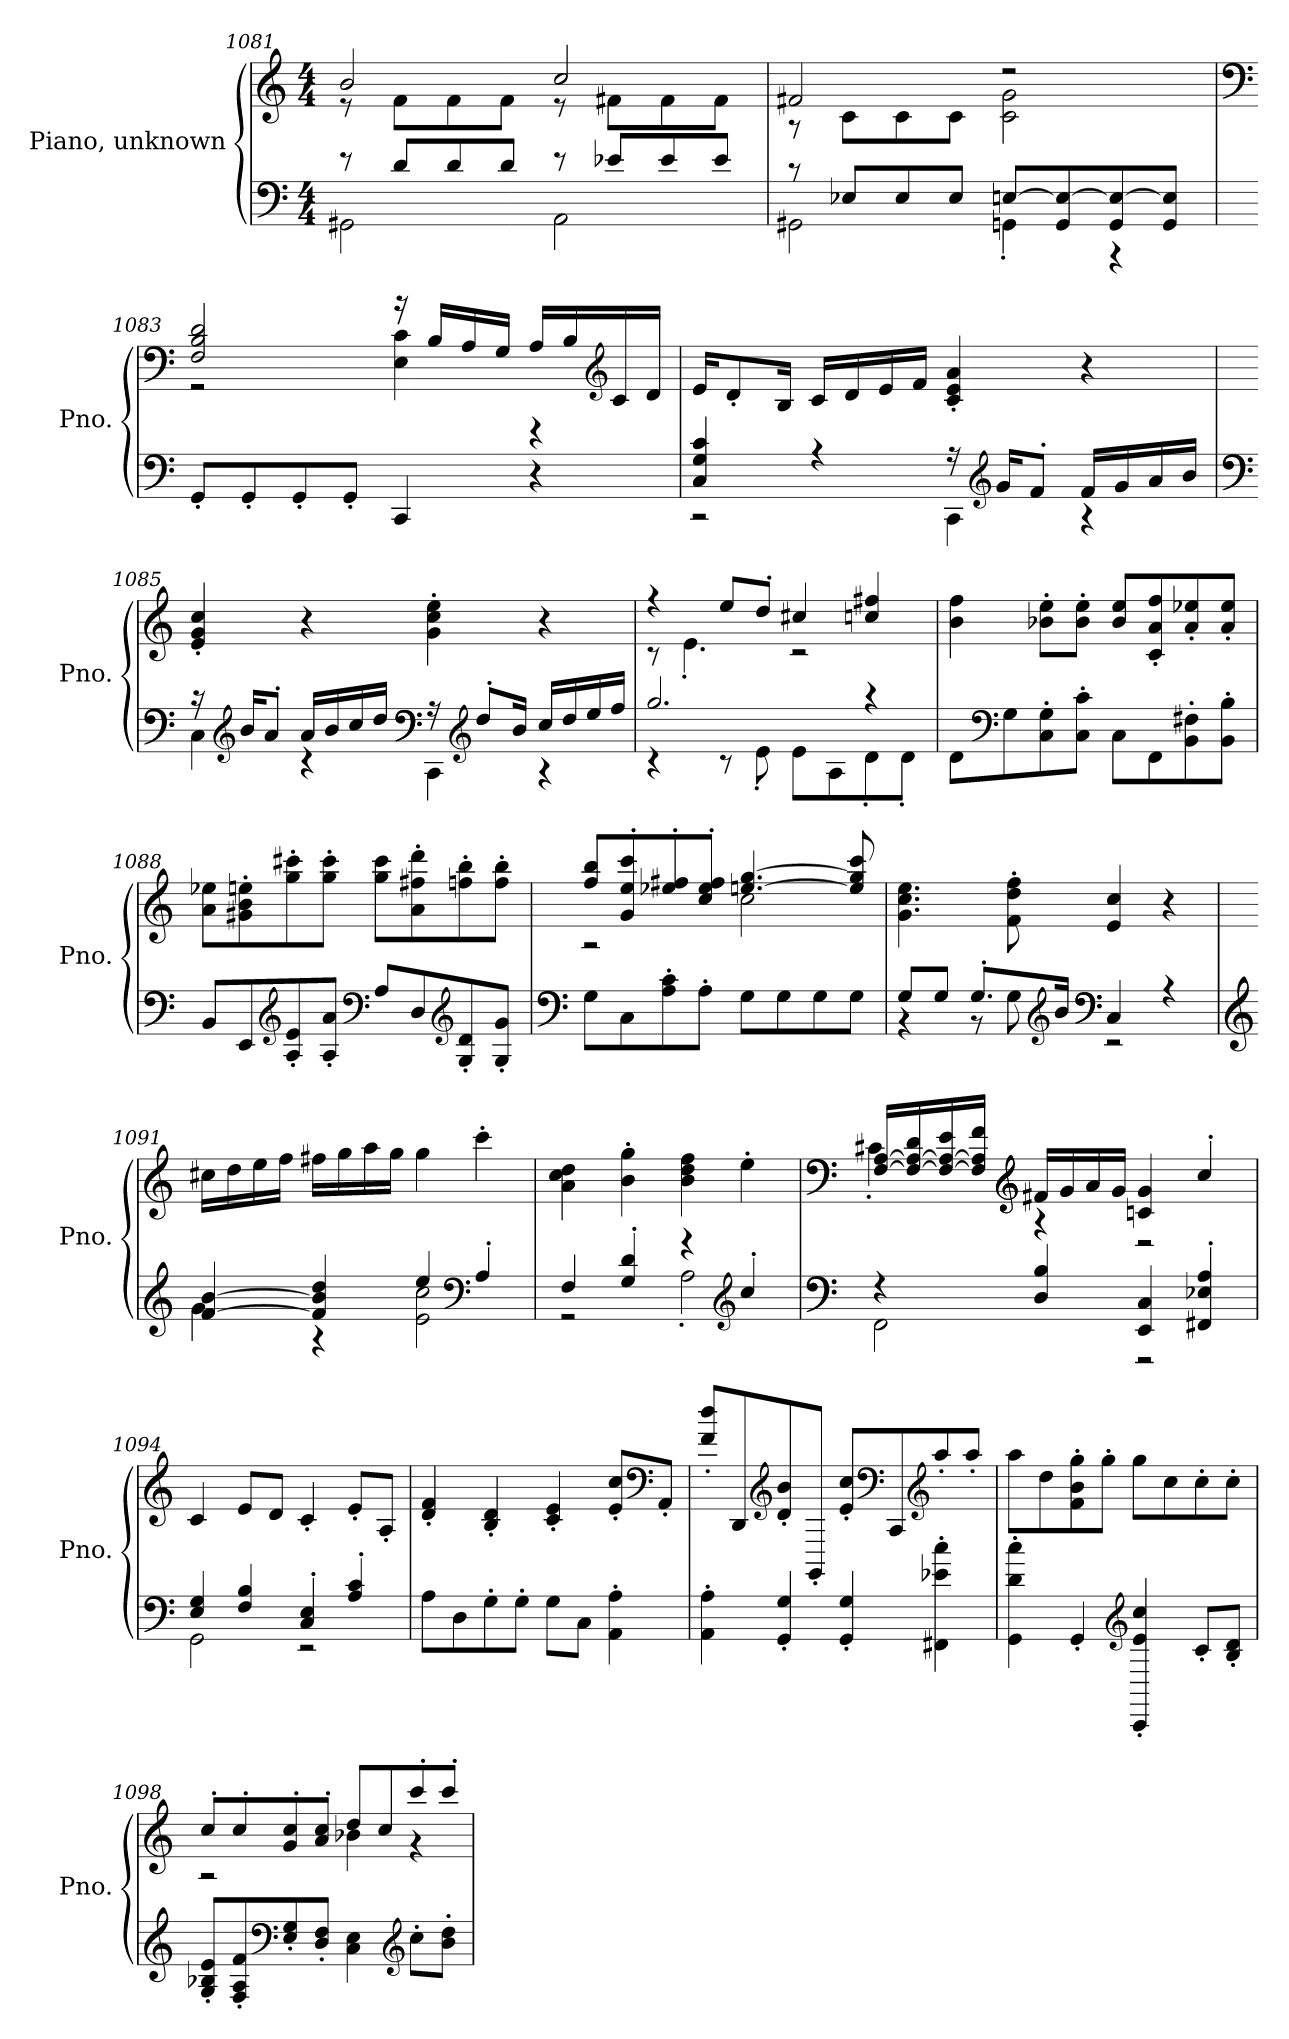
**kern	**kern
*part1	*part1
*staff2	*staff1
*I"Piano, unknown	*
*I'Pno.	*
*clefF4	*clefG2
*k[]	*k[]
*M4/4	*M4/4
=1081	=1081
*^	*^
8r	2GG#X\	2b/	8r
8d/L	.	.	8f\L
8d/	.	.	8f\
8d/J	.	.	8f\J
8r	2AA\	2cc/	8r
8e-X/L	.	.	8f#X\L
8e-/	.	.	8f#\
8e-/J	.	.	8f#\J
=1082	=1082	=1082	=1082
8r	2GG#X\	2f#X/	8r
8E-X/L	.	.	8c\L
8E-/	.	.	8c\
8E-/J	.	.	8c\J
[8En/L	4GGn'\	2r	2c\ 2g\
8GG/ 8E/_	.	.	.
8GG/ 8E/_	4r	.	.
8GG/ 8E/]J	.	.	.
*v	*v	*	*
!!LO:LB:g=z	!!
=1083	=1083	=1083
*	*clefF4	*
8GG'/L	2F/ 2B/ 2d/	2r
8GG'/	.	.
8GG'/	.	.
8GG'/J	.	.
4CC/	16r	4E\ 4c\
.	16B/LL	.
.	16A/	.
.	16G/JJ	.
4r	16A/LL	4r
.	16B/	.
*	*clefG2	*
.	16c/	.
.	16d/JJ	.
*	*v	*v
=1084	=1084
*^	*
4C/ 4G/ 4c/	2r	16e/KL
.	.	8d'/
.	.	16B/Jk
4r	.	16c/LL
.	.	16d/
.	.	16e/
.	.	16f/JJ
16r	4CC\	4c/' 4e/' 4a/'
*clefG2	*	*
16g/KL	.	.
8f'/J	.	.
16f/LL	4r	4r
16g/	.	.
16a/	.	.
16b/JJ	.	.
!!LO:LB:g=z
=1085	=1085	=1085
*clefF4	*	*
16r	4C\	4e/' 4g/' 4cc/'
*clefG2	*	*
16b/KL	.	.
8a'/J	.	.
16a/LL	4r	4r
16b/	.	.
16cc/	.	.
16dd/JJ	.	.
*clefF4	*	*
16r	4CC\	4g\' 4cc\' 4ee\'
*clefG2	*	*
8dd'/L	.	.
16b/Jk	.	.
16cc/LL	4r	4r
16dd/	.	.
16ee/	.	.
16ff/JJ	.	.
=1086	=1086	=1086
*	*	*^
2.gg/	4r	4r	8r
.	.	.	4.e'\
.	8r	8ee/L	.
.	8e'\	8dd'/J	.
.	8e\L	4cc#X/	2r
.	8A\	.	.
4r	8d'\	4ccn/ 4ff#X/	.
.	8d'\J	.	.
*v	*v	*	*
*	*v	*v
=1087	=1087
8d\L	4b\ 4ff\
*clefF4	*
8G\	.
8C\' 8G\'	8b-X\' 8ee\'L
8C\' 8c\'J	8b-\' 8ee\'J
8C\L	8b-/ 8ee/L
8FF\	8c/' 8a/' 8ff/'
8BB\' 8F#X\'	8a/' 8ee-X/'
8BB\' 8B\'J	8a/' 8ee-/'J
!!LO:LB:g=z
=1088	=1088
8BB/L	8a\ 8ee-X\L
8EE/	8g#X\' 8b\' 8een\'
*clefG2	*
8A/' 8e/'	8gg\' 8ccc#X\'
8A/' 8a/'J	8gg\' 8ccc#\'J
*clefF4	*
8A/L	8gg\ 8ccc#\L
8D/	8a\' 8ff#X\' 8ddd\'
*clefG2	*
8G/' 8d/'	8ffn\' 8bb\'
8G/' 8g/'J	8ff\' 8bb\'J
=1089	=1089
*clefF4	*
*	*^
8G\L	8ff/ 8bb/L	2r
8C\	8g/' 8ee/' 8ccc/'	.
8A\' 8c\'	8ee-X/' 8ff#X/'	.
8A'\J	8cc/' 8ee-/' 8ff#/'J	.
8G\L	[4.een/ [4.gg/	2cc\
8G\	.	.
8G\	.	.
8G\J	8ee/] 8gg/] 8ccc/	.
*	*v	*v
=1090	=1090
*^	*
8G/L	4r	4.g\ 4.cc\ 4.ee\
8G/J	.	.
8.G'/L	8r	.
.	8G\	8f\' 8dd\' 8ff\'
*clefG2	*	*
16b/Jk	.	.
*clefF4	*	*
4C/	2r	4e/ 4cc/
4r	.	4r
!!LO:LB:g=z
=1091	=1091	=1091
*clefG2	*	*
[4f/ [4b/	4g\	16cc#X\LL
.	.	16dd\
.	.	16ee\
.	.	16ff\JJ
4f/] 4b/] 4dd/	4r	16ff#X\LL
.	.	16gg\
.	.	16aa\
.	.	16gg\JJ
4ee/	2e\ 2cc\	4gg\
*clefF4	*	*
4A'/	.	4ccc'\
=1092	=1092	=1092
4F/	2r	4a\ 4cc\ 4dd\
4G/' 4d/'	.	4b\' 4gg\'
4r	2A'\	4b\ 4dd\ 4ff\
*clefG2	*	*
4cc'/	.	4ee'\
=1093	=1093	=1093
*clefF4	*	*clefF4
*	*	*^
4r	2FF\	[16F/ [16A/LL	4c#X'\
.	.	16F/_ 16A/_ 16d/	.
.	.	16F/_ 16A/_ 16e/	.
.	.	16F/] 16A/] 16f/JJ	.
*	*	*clefG2	*
4D/ 4B/	.	16f#X/LL	4r
.	.	16g/	.
.	.	16a/	.
.	.	16g/JJ	.
4EE/ 4C/	2r	4cn/ 4g/	2r
4FF#X/' 4E-X/' 4A/'	.	4cc'/	.
*	*	*v	*v
!!LO:PB:g=z
=1094	=1094	=1094
4E/ 4G/	2GG\	4c/
4F/ 4B/	.	8e/L
.	.	8d/J
4C/' 4E/'	2r	4c'/
4A/' 4c/'	.	8e'/L
.	.	8A'/J
*v	*v	*
=1095	=1095
8A\L	4d/' 4f/'
8D\	.
8G'\	4B/' 4d/'
8G'\J	.
8G\L	4c/' 4e/'
8C\J	.
4AA\' 4A\'	8e/' 8cc/'L
*	*clefF4
.	8AA'/J
=1096	=1096
4AA\' 4A\'	8f/' 8dd/'L
.	8DD/
*	*clefG2
4GG/' 4G/'	8d/' 8b/'
.	8GG'/J
4GG/' 4G/'	8e/' 8cc/'L
*	*clefF4
.	8CC/
*	*clefG2
4FF#X\' 4e-X\' 4cc\'	8aa'/
.	8aa'/J
=1097	=1097
4GG\' 4d\' 4cc\'	8aa\L
.	8dd\
4GG'/	8f\' 8b\' 8gg\'
.	8gg'\J
*clefG2	*
4CC/' 4e/' 4cc/'	8gg\L
.	8cc\
8c'/L	8cc'\
8B/' 8d/'J	8cc'\J
!!LO:LB:g=z
=1098	=1098
*	*^
8G/' 8B-X/' 8e/'L	8cc'/L	2r
8F/' 8A/' 8f/'	8cc'/	.
*clefF4	*	*
8E/' 8G/'	8g/' 8cc/'	.
8D/' 8F/'J	8a/' 8cc/'J	.
4C\ 4E\	8dd/L	4b-X\
.	8cc/	.
*clefG2	*	*
8cc'\L	8ccc'/	4r
8b\' 8dd\'J	8ccc'/J	.
*	*v	*v
=	=
*-	*-
